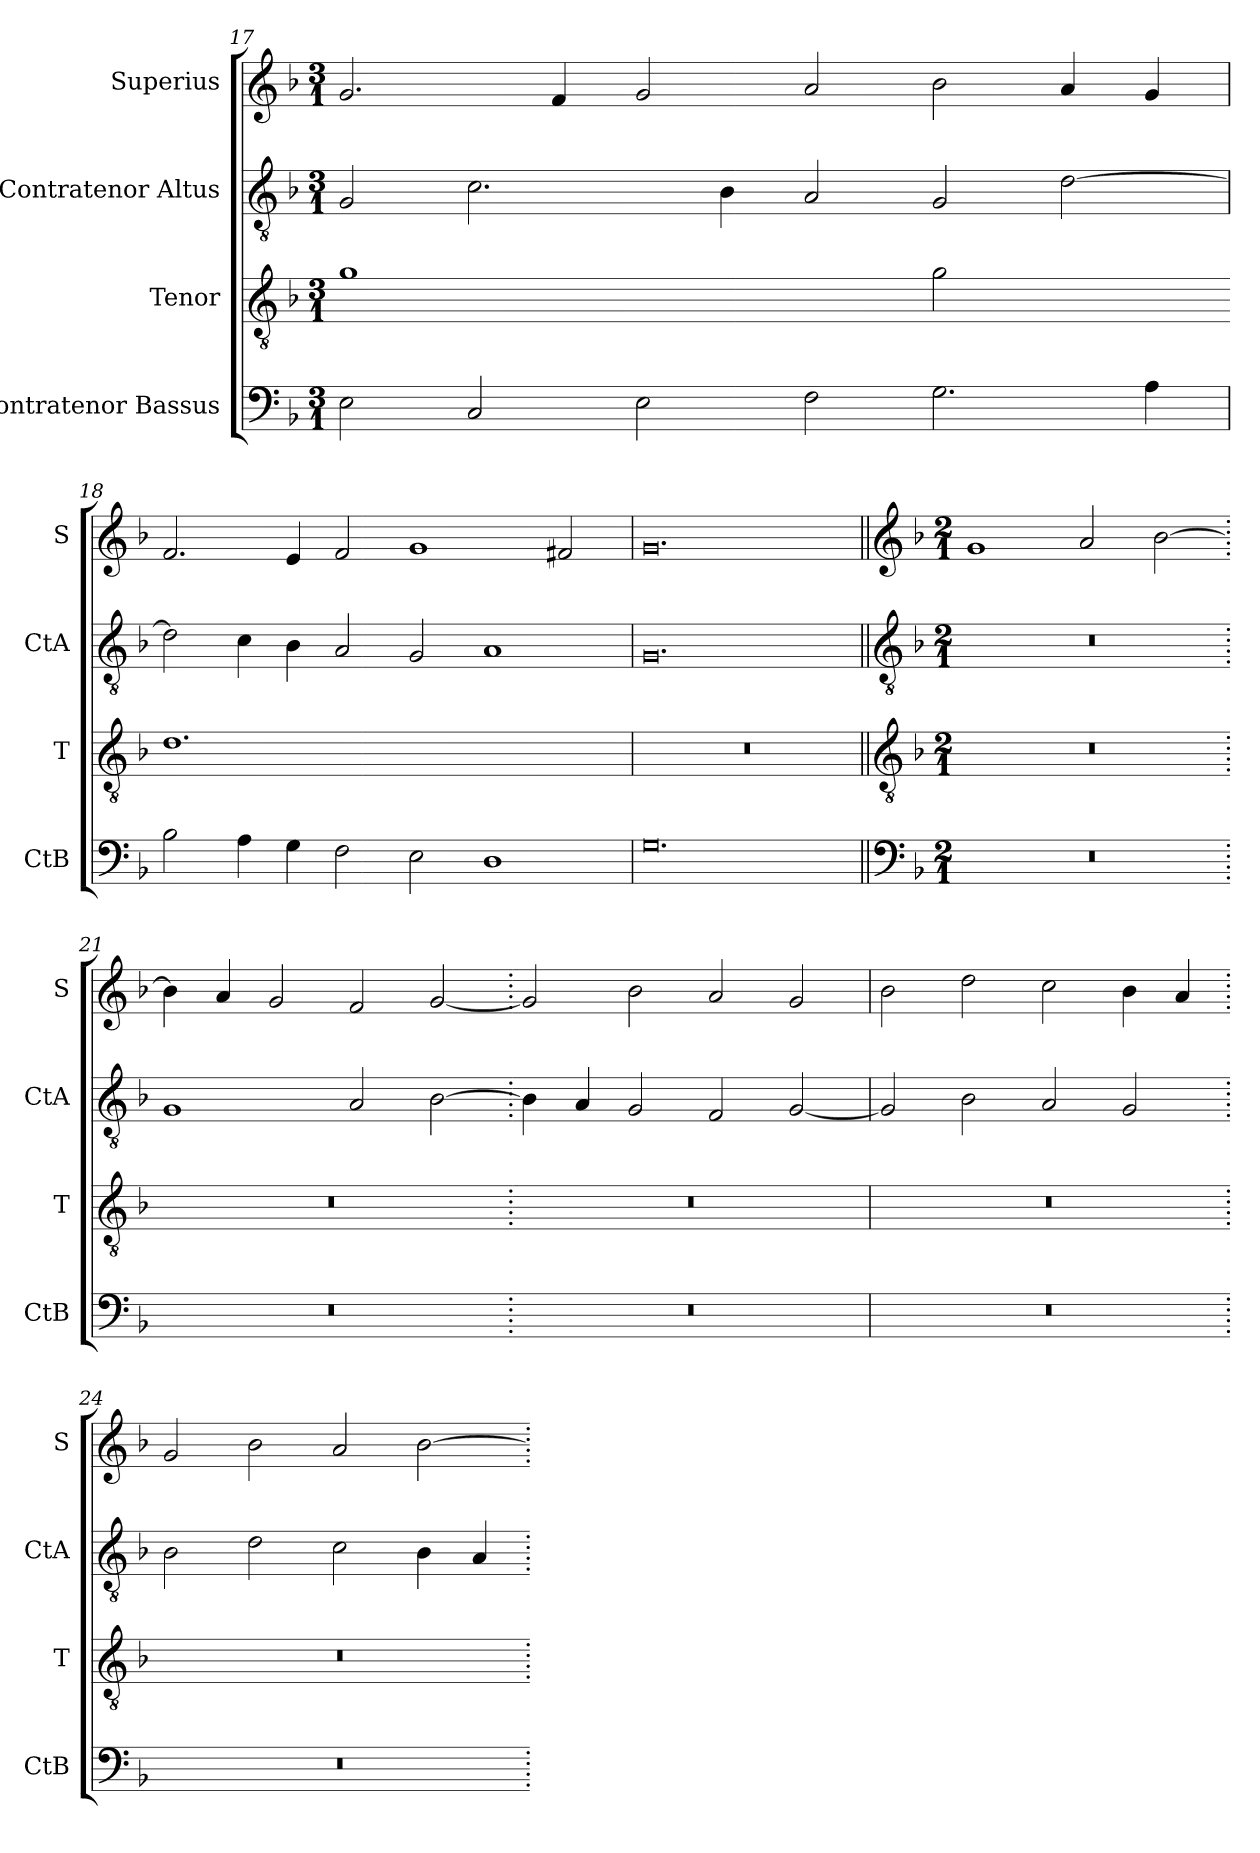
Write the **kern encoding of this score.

**kern	**kern	**kern	**kern
*part4	*part3	*part2	*part1
*staff4	*staff3	*staff2	*staff1
*I"Contratenor Bassus	*I"Tenor	*I"Contratenor Altus	*I"Superius
*I'CtB	*I'T	*I'CtA	*I'S
*clefF4	*clefGv2	*clefGv2	*clefG2
*k[b-]	*k[b-]	*k[b-]	*k[b-]
*M3/1	*M3/1	*M3/1	*M3/1
=17	=17	=17	=17
!	!LO:N:vis=1	!	!
2E	0g	2G	2.g
2C	.	2.c	.
.	.	.	4f
2E	.	.	2g
.	.	4B-	.
2F	.	2A	2a
!	!LO:N:vis=2	!	!
2.G	1g	2G	2b-
.	.	[2d	4a
4A	.	.	4g
=18	=18-	=18	=18
!	!LO:N:vis=1.	!	!
2B-	0.d	2d]	2.f
4A	.	4c	.
4G	.	4B-	4e
2F	.	2A	2f
2E	.	2G	1g
1D	.	1A	.
.	.	.	2f#X
=19	=19	=19	=19
!	!LO:N:vis=1.	!	!
0.G	0.r	0.G	0.g
!!LO:LB:g=z
=20||	=20||	=20||	=20||
*clefF4	*clefGv2	*clefGv2	*clefG2
*k[b-]	*k[b-]	*k[b-]	*k[b-]
*M2/1	*M2/1	*M2/1	*M2/1
0r	0r	0r	1g
.	.	.	2a
.	.	.	[2b-
=21.	=21.	=21.	=21.
0r	0r	1G	4b-]
.	.	.	4a
.	.	.	2g
.	.	2A	2f
.	.	[2B-	[2g
=22.	=22.	=22.	=22.
0r	0r	4B-]	2g]
.	.	4A	.
.	.	2G	2b-
.	.	2F	2a
.	.	[2G	2g
=23	=23	=23	=23
0r	0r	2G]	2b-
.	.	2B-	2dd
.	.	2A	2cc
.	.	2G	4b-
.	.	.	4a
=24.	=24.	=24.	=24.
0r	0r	2B-	2g
.	.	2d	2b-
.	.	2c	2a
.	.	4B-	[2b-
.	.	4A	.
=.	=.	=.	=.
*-	*-	*-	*-
